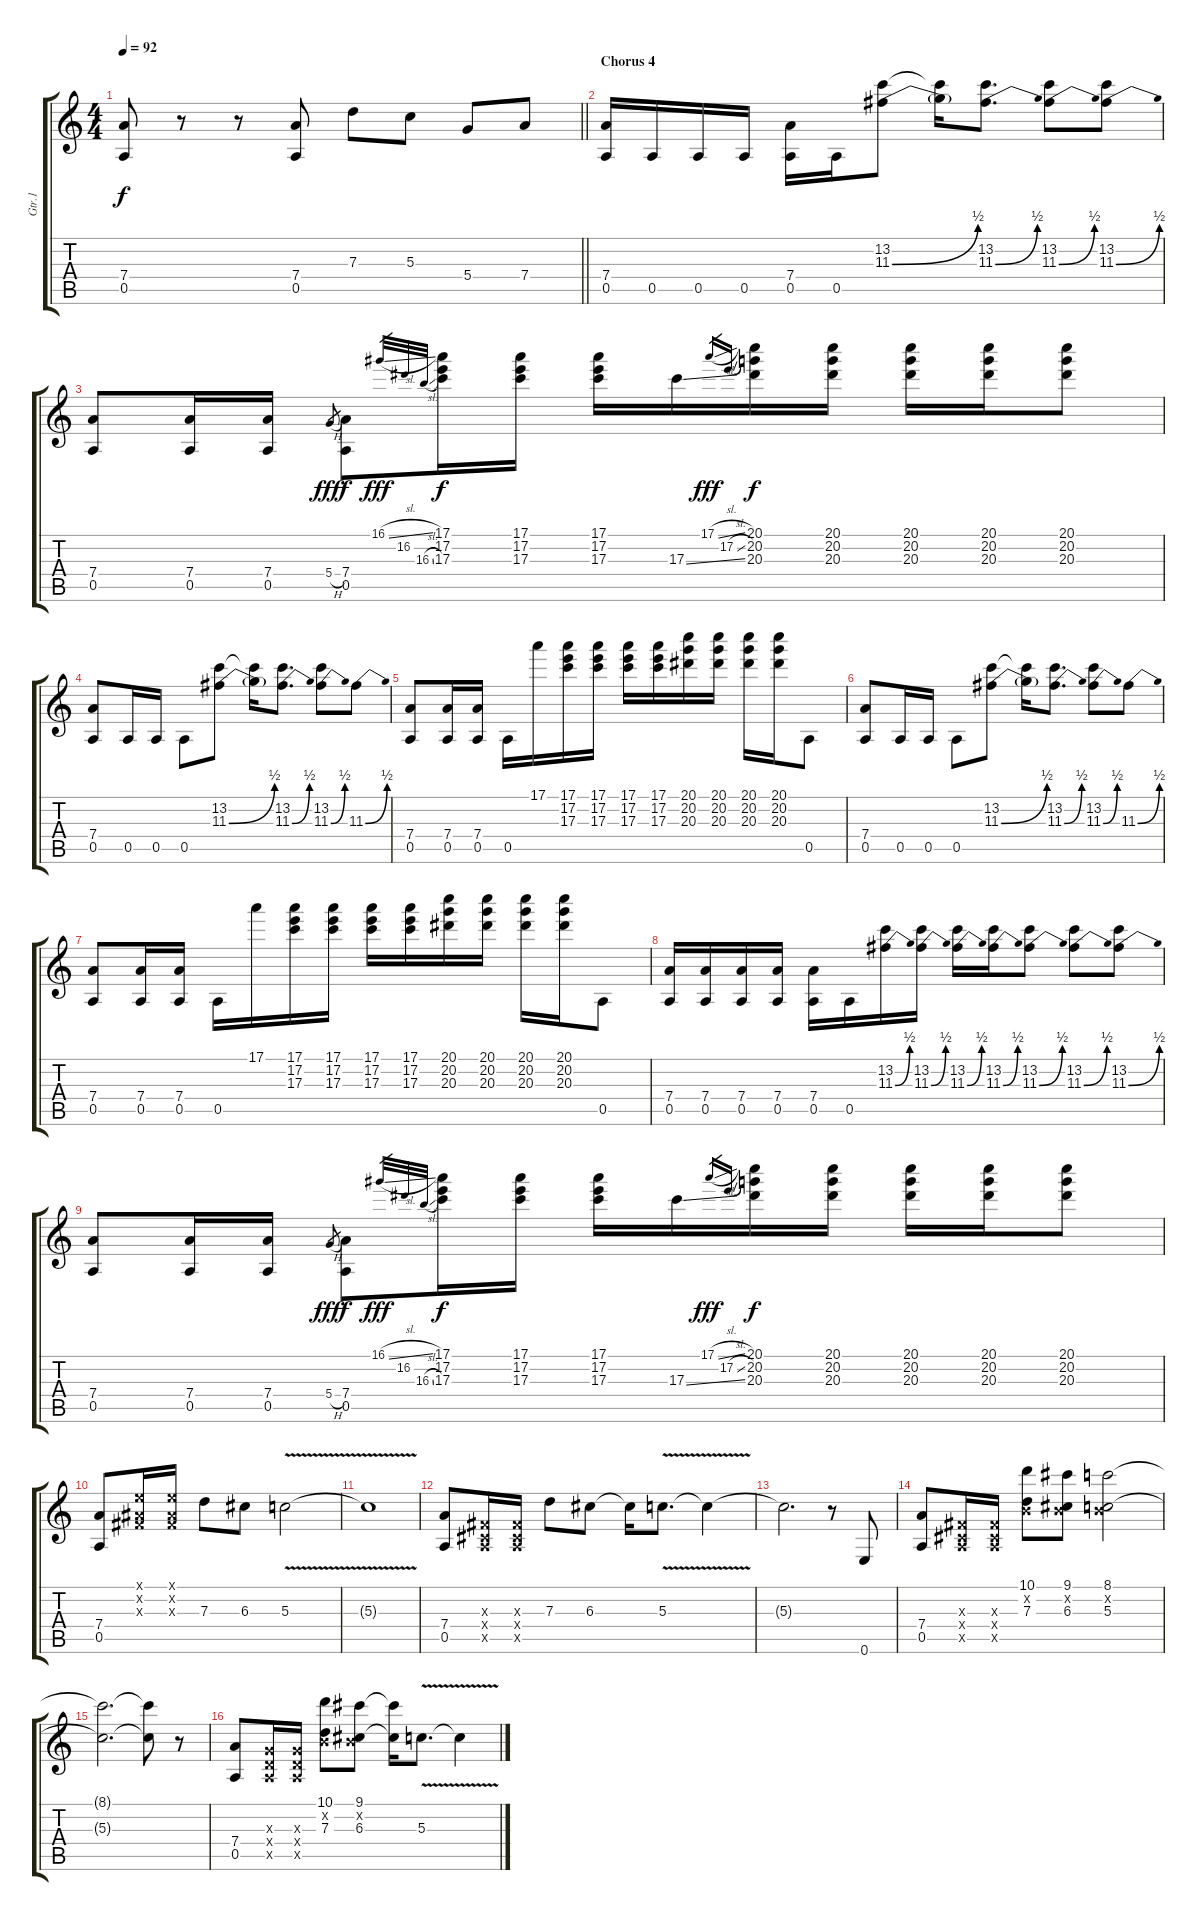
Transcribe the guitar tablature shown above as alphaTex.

\track ("Gtr.1" "Gtr.1") {instrument overdrivenguitar}
\staff {score tabs}
\tuning (E4 B3 G3 D3 A2 E2) {hide}
\ts (4 4)
\tempo 92
\clef g2
\barLineRight lightlight
\ks c
(7.4 0.5).8{dy f} r.8 r.8 (7.4 0.5).8 7.3.8 5.3.8 5.4.8 7.4.8 |
\section ("" "Chorus 4")
(7.4 0.5).16 0.5.16 0.5.16 0.5.16 (7.4 0.5).16 0.5.16 (13.2 11.3{be (bend 0 0 60 2)}).8 (13.2{t} 11.3{t}).16 (13.2 11.3{be (bend 0 0 60 2)}).8{d} (13.2 11.3{be (bend 0 0 60 2)}).8 (13.2 11.3{be (bend 0 0 60 2)}).8 |
(7.4 0.5).8 (7.4 0.5).16 (7.4 0.5).16 5.4{h}.8{gr dy fff} (7.4 0.5).8{dy f} 16.1{sl}.32{gr dy fff} 16.2.32{gr} 16.3{sl}.32{gr} (17.1 17.2 17.3).16{dy f} (17.1 17.2 17.3).16 (17.1 17.2 17.3).16 17.3{ss}.16 17.1{sl}.16{gr dy fff} 17.2{sl}.16{gr} (20.1 20.2 20.3).16{dy f} (20.1 20.2 20.3).16 (20.1 20.2 20.3).16 (20.1 20.2 20.3).16 (20.1 20.2 20.3).8 |
(7.4 0.5).8 0.5.16 0.5.16 0.5.8 (13.2 11.3{be (bend 0 0 60 2)}).8 (13.2{t} 11.3{t}).16 (13.2 11.3{be (bend 0 0 60 2)}).8{d} (13.2 11.3{be (bend 0 0 60 2)}).8 11.3{be (bend 0 0 60 2)}.8 |
(7.4 0.5).8 (7.4 0.5).16 (7.4 0.5).16 0.5.16 17.1.16 (17.1 17.2 17.3).16 (17.1 17.2 17.3).16 (17.1 17.2 17.3).16 (17.1 17.2 17.3).16 (20.1 20.2 20.3).16 (20.1 20.2 20.3).16 (20.1 20.2 20.3).16 (20.1 20.2 20.3).16 0.5.8 |
(7.4 0.5).8 0.5.16 0.5.16 0.5.8 (13.2 11.3{be (bend 0 0 60 2)}).8 (13.2{t} 11.3{t}).16 (13.2 11.3{be (bend 0 0 60 2)}).8{d} (13.2 11.3{be (bend 0 0 60 2)}).8 11.3{be (bend 0 0 60 2)}.8 |
(7.4 0.5).8 (7.4 0.5).16 (7.4 0.5).16 0.5.16 17.1.16 (17.1 17.2 17.3).16 (17.1 17.2 17.3).16 (17.1 17.2 17.3).16 (17.1 17.2 17.3).16 (20.1 20.2 20.3).16 (20.1 20.2 20.3).16 (20.1 20.2 20.3).16 (20.1 20.2 20.3).16 0.5.8 |
(7.4 0.5).16 (7.4 0.5).16 (7.4 0.5).16 (7.4 0.5).16 (7.4 0.5).16 0.5.16 (13.2 11.3{be (bend 0 0 60 2)}).16 (13.2 11.3{be (bend 0 0 60 2)}).16 (13.2 11.3{be (bend 0 0 60 2)}).16 (13.2 11.3{be (bend 0 0 60 2)}).16 (13.2 11.3{be (bend 0 0 60 2)}).8 (13.2 11.3{be (bend 0 0 60 2)}).8 (13.2 11.3{be (bend 0 0 60 2)}).8 |
(7.4 0.5).8 (7.4 0.5).16 (7.4 0.5).16 5.4{h}.8{gr dy fff} (7.4 0.5).8{dy f} 16.1{sl}.32{gr dy fff} 16.2.32{gr} 16.3{sl}.32{gr} (17.1 17.2 17.3).16{dy f} (17.1 17.2 17.3).16 (17.1 17.2 17.3).16 17.3{ss}.16 17.1{sl}.16{gr dy fff} 17.2{sl}.16{gr} (20.1 20.2 20.3).16{dy f} (20.1 20.2 20.3).16 (20.1 20.2 20.3).16 (20.1 20.2 20.3).16 (20.1 20.2 20.3).8 |
(7.4 0.5).8 (0.1{x} -1.2{x} -1.3{x}).16 (0.1{x} -1.2{x} -1.3{x}).16 7.3.8 6.3.8 5.3{v}.2 |
5.3{t}.1 |
(7.4 0.5).8 (-1.3{x} -1.4{x} 0.5{x}).16 (-1.3{x} -1.4{x} 0.5{x}).16 7.3.8 6.3.8 6.3{t}.16 5.3{v}.8{d} 5.3{t}.4 |
5.3{t}.2{d} r.8 0.6.8 |
(7.4 0.5).8 (-1.3{x} -1.4{x} 0.5{x}).16 (-1.3{x} -1.4{x} 0.5{x}).16 (10.1 0.2{x} 7.3).8 (9.1 0.2{x} 6.3).8 (8.1 0.2{x} 5.3).2 |
(8.1{t} 5.3{t}).2{d} (8.1{t} 5.3{t}).8 r.8 |
(7.4 0.5).8 (0.3{x} 0.4{x} 0.5{x}).16 (0.3{x} 0.4{x} 0.5{x}).16 (10.1 0.2{x} 7.3).8 (9.1 0.2{x} 6.3).8 (9.1{t} 6.3{t}).16 5.3{v}.8{d} 5.3{t}.4
